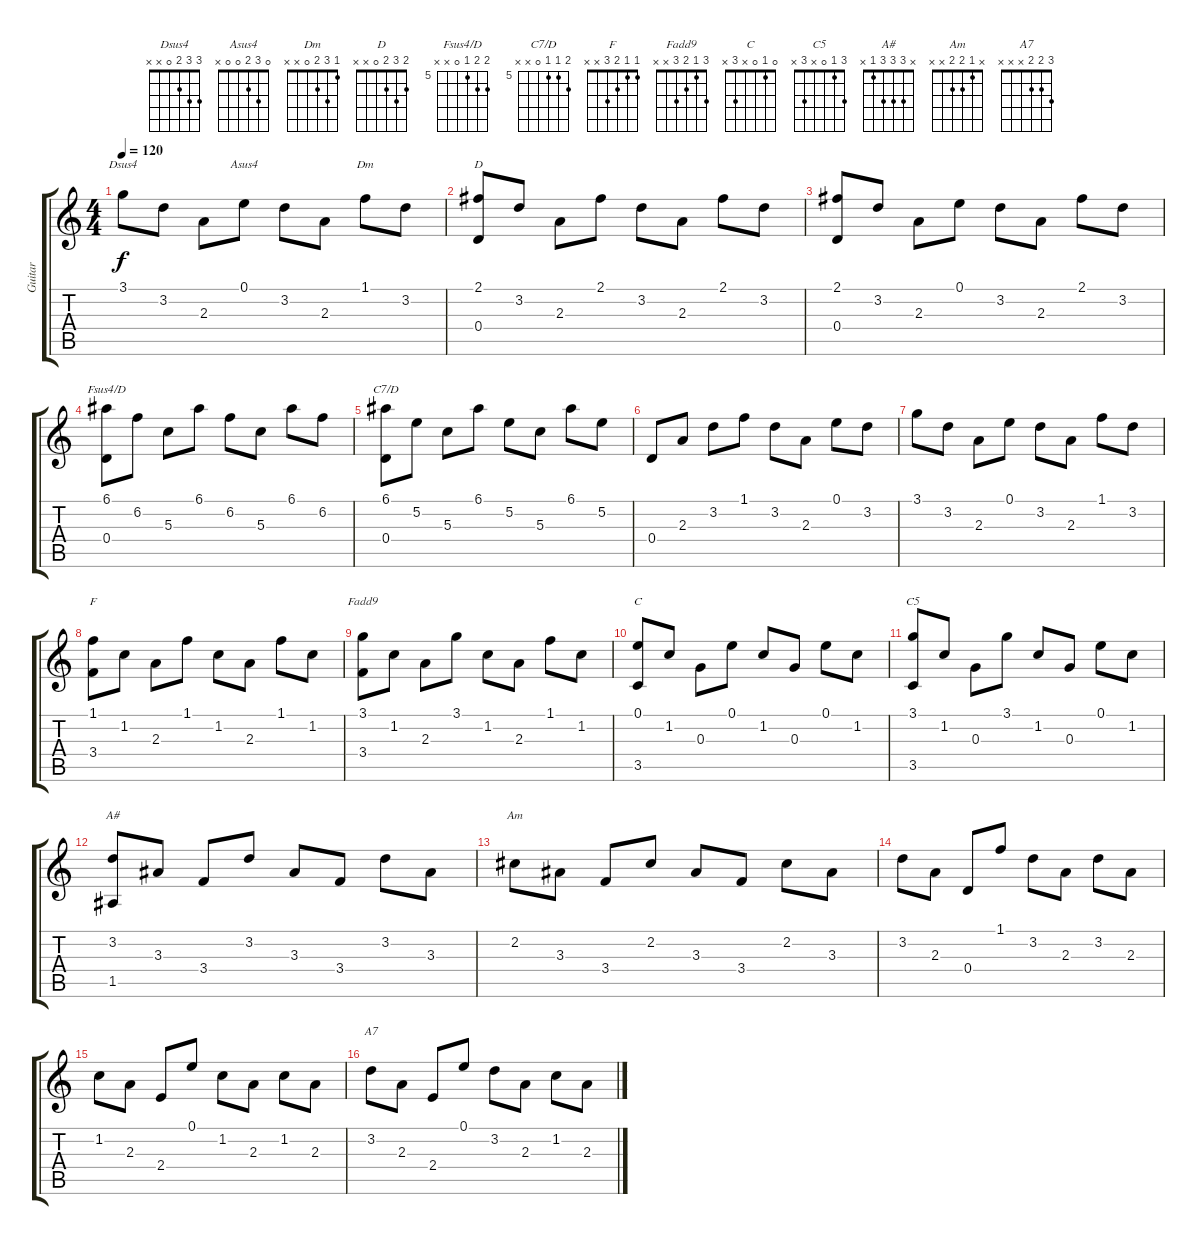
\track ("Guitar" "Guitar") {instrument acousticguitarnylon}
\staff {score tabs}
\tuning (E4 B3 G3 D3 A2 E2) {hide}
\chord ("Dsus4" 3 3 2 0 x x)
\chord ("Asus4" 0 3 2 0 0 x)
\chord ("Dm" 1 3 2 0 x x)
\chord ("D" 2 3 2 0 x x)
\chord ("Fsus4/D" 6 6 5 0 x x) {firstfret 5}
\chord ("C7/D" 6 5 5 0 x x) {firstfret 5}
\chord ("F" 1 1 2 3 x x)
\chord ("Fadd9" 3 1 2 3 x x)
\chord ("C" 0 1 0 x 3 x)
\chord ("C5" 3 1 0 x 3 x)
\chord ("A#" x 3 3 3 1 x)
\chord ("Am" x 1 2 2 x x)
\chord ("A7" 3 2 2 x x x)
\ts (4 4)
\tempo 120
\clef g2
\ks c
3.1.8{ch "Dsus4" dy f} 3.2.8 2.3.8 0.1.8{ch "Asus4"} 3.2.8 2.3.8 1.1.8{ch "Dm"} 3.2.8 |
(2.1 0.4).8{ch "D"} 3.2.8 2.3.8 2.1.8 3.2.8 2.3.8 2.1.8 3.2.8 |
(2.1 0.4).8 3.2.8 2.3.8 0.1.8 3.2.8 2.3.8 2.1.8 3.2.8 |
(6.1 0.4).8{ch "Fsus4/D"} 6.2.8 5.3.8 6.1.8 6.2.8 5.3.8 6.1.8 6.2.8 |
(6.1 0.4).8{ch "C7/D"} 5.2.8 5.3.8 6.1.8 5.2.8 5.3.8 6.1.8 5.2.8 |
0.4.8 2.3.8 3.2.8 1.1.8 3.2.8 2.3.8 0.1.8 3.2.8 |
3.1.8 3.2.8 2.3.8 0.1.8 3.2.8 2.3.8 1.1.8 3.2.8 |
(1.1 3.4).8{ch "F"} 1.2.8 2.3.8 1.1.8 1.2.8 2.3.8 1.1.8 1.2.8 |
(3.1 3.4).8{ch "Fadd9"} 1.2.8 2.3.8 3.1.8 1.2.8 2.3.8 1.1.8 1.2.8 |
(0.1 3.5).8{ch "C"} 1.2.8 0.3.8 0.1.8 1.2.8 0.3.8 0.1.8 1.2.8 |
(3.1 3.5).8{ch "C5"} 1.2.8 0.3.8 3.1.8 1.2.8 0.3.8 0.1.8 1.2.8 |
(3.2 1.5).8{ch "A#"} 3.3.8 3.4.8 3.2.8 3.3.8 3.4.8 3.2.8 3.3.8 |
2.2.8{ch "Am"} 3.3.8 3.4.8 2.2.8 3.3.8 3.4.8 2.2.8 3.3.8 |
3.2.8 2.3.8 0.4.8 1.1.8 3.2.8 2.3.8 3.2.8 2.3.8 |
1.2.8 2.3.8 2.4.8 0.1.8 1.2.8 2.3.8 1.2.8 2.3.8 |
3.2.8{ch "A7"} 2.3.8 2.4.8 0.1.8 3.2.8 2.3.8 1.2.8 2.3.8
